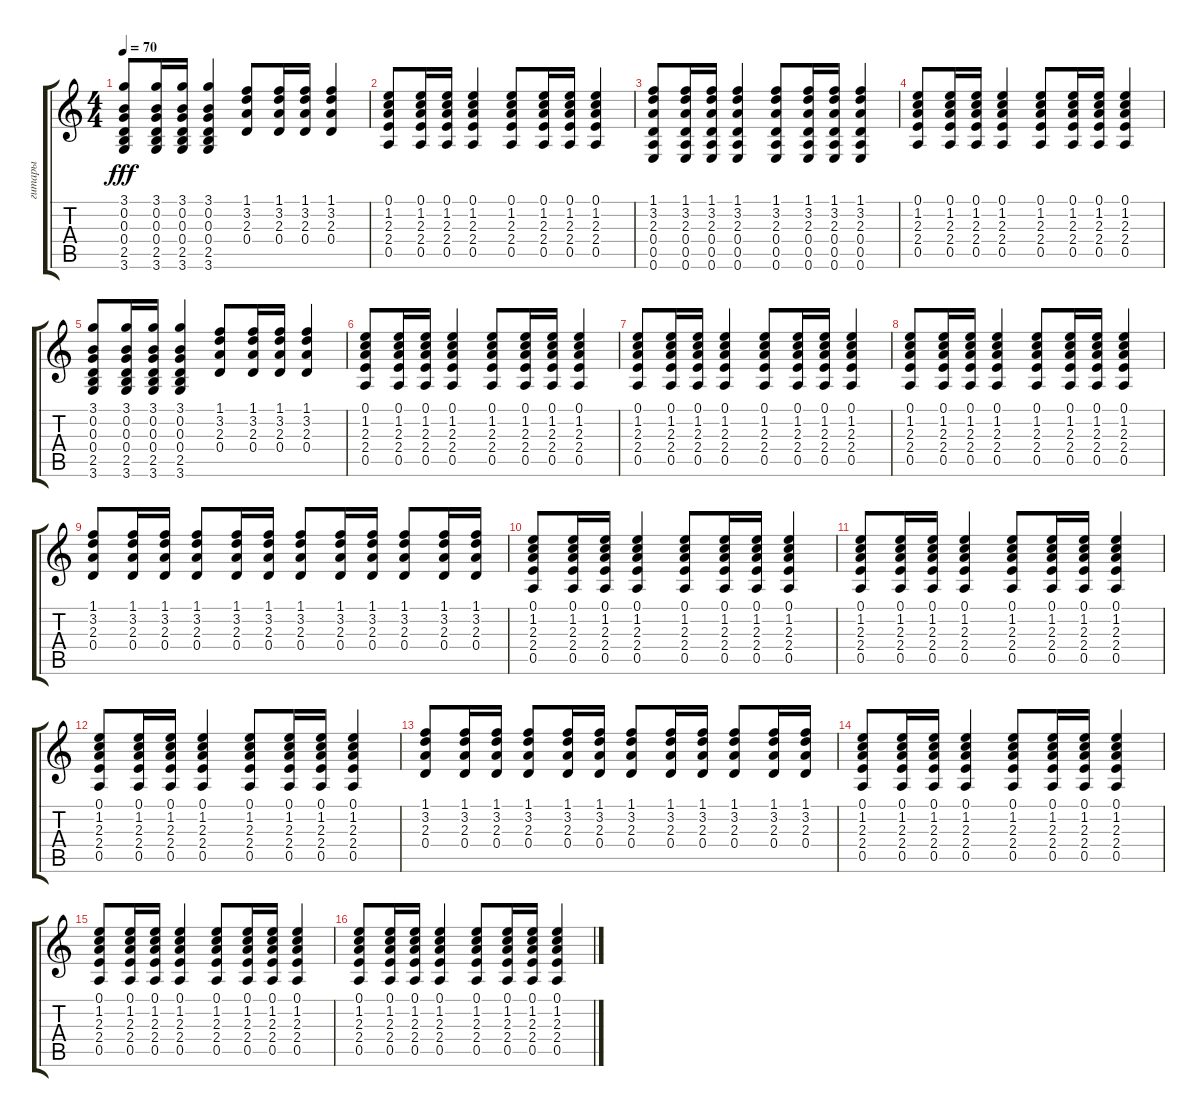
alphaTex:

\track ("гитары" "гитары") {instrument acousticguitarsteel}
\staff {score tabs}
\tuning (E4 B3 G3 D3 A2 E2) {hide}
\ts (4 4)
\tempo 70
\clef g2
\ks c
(3.1 0.2 0.3 0.4 2.5 3.6).8{dy fff} (3.1 0.2 0.3 0.4 2.5 3.6).16 (3.1 0.2 0.3 0.4 2.5 3.6).16 (3.1 0.2 0.3 0.4 2.5 3.6).4 (1.1 3.2 2.3 0.4).8 (1.1 3.2 2.3 0.4).16 (1.1 3.2 2.3 0.4).16 (1.1 3.2 2.3 0.4).4 |
(0.1 1.2 2.3 2.4 0.5).8 (0.1 1.2 2.3 2.4 0.5).16 (0.1 1.2 2.3 2.4 0.5).16 (0.1 1.2 2.3 2.4 0.5).4 (0.1 1.2 2.3 2.4 0.5).8 (0.1 1.2 2.3 2.4 0.5).16 (0.1 1.2 2.3 2.4 0.5).16 (0.1 1.2 2.3 2.4 0.5).4 |
(1.1 3.2 2.3 0.4 0.5 0.6).8 (1.1 3.2 2.3 0.4 0.5 0.6).16 (1.1 3.2 2.3 0.4 0.5 0.6).16 (1.1 3.2 2.3 0.4 0.5 0.6).4 (1.1 3.2 2.3 0.4 0.5 0.6).8 (1.1 3.2 2.3 0.4 0.5 0.6).16 (1.1 3.2 2.3 0.4 0.5 0.6).16 (1.1 3.2 2.3 0.4 0.5 0.6).4 |
(0.1 1.2 2.3 2.4 0.5).8 (0.1 1.2 2.3 2.4 0.5).16 (0.1 1.2 2.3 2.4 0.5).16 (0.1 1.2 2.3 2.4 0.5).4 (0.1 1.2 2.3 2.4 0.5).8 (0.1 1.2 2.3 2.4 0.5).16 (0.1 1.2 2.3 2.4 0.5).16 (0.1 1.2 2.3 2.4 0.5).4 |
(3.1 0.2 0.3 0.4 2.5 3.6).8 (3.1 0.2 0.3 0.4 2.5 3.6).16 (3.1 0.2 0.3 0.4 2.5 3.6).16 (3.1 0.2 0.3 0.4 2.5 3.6).4 (1.1 3.2 2.3 0.4).8 (1.1 3.2 2.3 0.4).16 (1.1 3.2 2.3 0.4).16 (1.1 3.2 2.3 0.4).4 |
(0.1 1.2 2.3 2.4 0.5).8 (0.1 1.2 2.3 2.4 0.5).16 (0.1 1.2 2.3 2.4 0.5).16 (0.1 1.2 2.3 2.4 0.5).4 (0.1 1.2 2.3 2.4 0.5).8 (0.1 1.2 2.3 2.4 0.5).16 (0.1 1.2 2.3 2.4 0.5).16 (0.1 1.2 2.3 2.4 0.5).4 |
(0.1 1.2 2.3 2.4 0.5).8 (0.1 1.2 2.3 2.4 0.5).16 (0.1 1.2 2.3 2.4 0.5).16 (0.1 1.2 2.3 2.4 0.5).4 (0.1 1.2 2.3 2.4 0.5).8 (0.1 1.2 2.3 2.4 0.5).16 (0.1 1.2 2.3 2.4 0.5).16 (0.1 1.2 2.3 2.4 0.5).4 |
(0.1 1.2 2.3 2.4 0.5).8 (0.1 1.2 2.3 2.4 0.5).16 (0.1 1.2 2.3 2.4 0.5).16 (0.1 1.2 2.3 2.4 0.5).4 (0.1 1.2 2.3 2.4 0.5).8 (0.1 1.2 2.3 2.4 0.5).16 (0.1 1.2 2.3 2.4 0.5).16 (0.1 1.2 2.3 2.4 0.5).4 |
(1.1 3.2 2.3 0.4).8 (1.1 3.2 2.3 0.4).16 (1.1 3.2 2.3 0.4).16 (1.1 3.2 2.3 0.4).8 (1.1 3.2 2.3 0.4).16 (1.1 3.2 2.3 0.4).16 (1.1 3.2 2.3 0.4).8 (1.1 3.2 2.3 0.4).16 (1.1 3.2 2.3 0.4).16 (1.1 3.2 2.3 0.4).8 (1.1 3.2 2.3 0.4).16 (1.1 3.2 2.3 0.4).16 |
(0.1 1.2 2.3 2.4 0.5).8 (0.1 1.2 2.3 2.4 0.5).16 (0.1 1.2 2.3 2.4 0.5).16 (0.1 1.2 2.3 2.4 0.5).4 (0.1 1.2 2.3 2.4 0.5).8 (0.1 1.2 2.3 2.4 0.5).16 (0.1 1.2 2.3 2.4 0.5).16 (0.1 1.2 2.3 2.4 0.5).4 |
(0.1 1.2 2.3 2.4 0.5).8 (0.1 1.2 2.3 2.4 0.5).16 (0.1 1.2 2.3 2.4 0.5).16 (0.1 1.2 2.3 2.4 0.5).4 (0.1 1.2 2.3 2.4 0.5).8 (0.1 1.2 2.3 2.4 0.5).16 (0.1 1.2 2.3 2.4 0.5).16 (0.1 1.2 2.3 2.4 0.5).4 |
(0.1 1.2 2.3 2.4 0.5).8 (0.1 1.2 2.3 2.4 0.5).16 (0.1 1.2 2.3 2.4 0.5).16 (0.1 1.2 2.3 2.4 0.5).4 (0.1 1.2 2.3 2.4 0.5).8 (0.1 1.2 2.3 2.4 0.5).16 (0.1 1.2 2.3 2.4 0.5).16 (0.1 1.2 2.3 2.4 0.5).4 |
(1.1 3.2 2.3 0.4).8 (1.1 3.2 2.3 0.4).16 (1.1 3.2 2.3 0.4).16 (1.1 3.2 2.3 0.4).8 (1.1 3.2 2.3 0.4).16 (1.1 3.2 2.3 0.4).16 (1.1 3.2 2.3 0.4).8 (1.1 3.2 2.3 0.4).16 (1.1 3.2 2.3 0.4).16 (1.1 3.2 2.3 0.4).8 (1.1 3.2 2.3 0.4).16 (1.1 3.2 2.3 0.4).16 |
(0.1 1.2 2.3 2.4 0.5).8 (0.1 1.2 2.3 2.4 0.5).16 (0.1 1.2 2.3 2.4 0.5).16 (0.1 1.2 2.3 2.4 0.5).4 (0.1 1.2 2.3 2.4 0.5).8 (0.1 1.2 2.3 2.4 0.5).16 (0.1 1.2 2.3 2.4 0.5).16 (0.1 1.2 2.3 2.4 0.5).4 |
(0.1 1.2 2.3 2.4 0.5).8 (0.1 1.2 2.3 2.4 0.5).16 (0.1 1.2 2.3 2.4 0.5).16 (0.1 1.2 2.3 2.4 0.5).4 (0.1 1.2 2.3 2.4 0.5).8 (0.1 1.2 2.3 2.4 0.5).16 (0.1 1.2 2.3 2.4 0.5).16 (0.1 1.2 2.3 2.4 0.5).4 |
(0.1 1.2 2.3 2.4 0.5).8 (0.1 1.2 2.3 2.4 0.5).16 (0.1 1.2 2.3 2.4 0.5).16 (0.1 1.2 2.3 2.4 0.5).4 (0.1 1.2 2.3 2.4 0.5).8 (0.1 1.2 2.3 2.4 0.5).16 (0.1 1.2 2.3 2.4 0.5).16 (0.1 1.2 2.3 2.4 0.5).4
